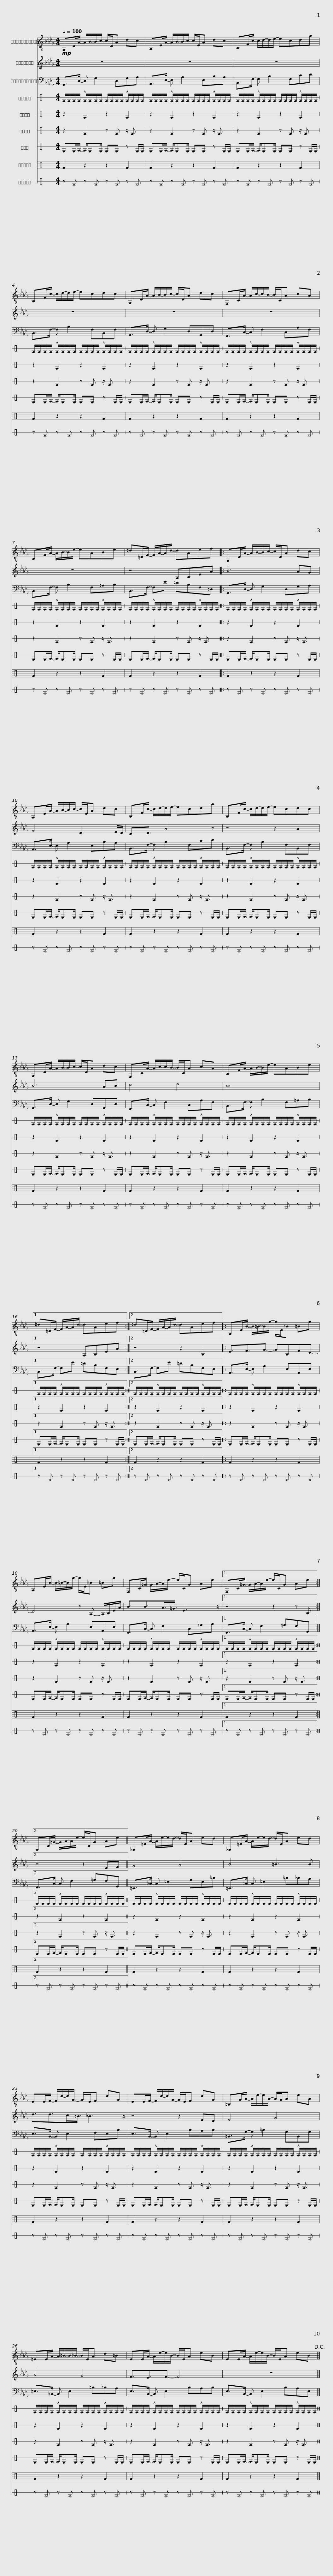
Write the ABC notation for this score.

X:1
%%score 1 2 3 4 5 6 7 8 9
L:1/8
Q:1/4=100
M:4/4
I:linebreak $
K:Db
V:1 treble-8
V:2 treble
V:3 bass transpose=-12
V:4 perc stafflines=1
K:none
V:5 perc stafflines=1
K:none
V:6 perc stafflines=1
K:none
V:7 perc stafflines=1
K:none
V:8 perc
K:none
V:9 perc stafflines=1
K:none
V:1
!mp! G,D/A/- A/B/-B/c/- c/D/A dc | A,E/A/- A/B/-B/c/- c/E/A dc |$ B,F/c/- c/d/-d/e/- ecda | B,F/c/- c/d/-d/e/- ecdc | G,D/A/- A/B/-B/c/- c/D/A dc |$ %5
 F,C/A/- A/c/-c/B/- B/C/A cA | B,F/A/- A/B/-B/e/- eABe | =d=D/F/- F/A/-A/d/- dAef |:$ G,D/A/- A/B/-B/c/- c/D/A dc | A,E/A/- A/B/-B/c/- c/E/A dc |$ %10
 B,F/c/- c/d/-d/e/- ecda | B,F/c/- c/d/-d/e/- ecdc | G,D/A/- A/B/-B/c/- c/D/A dc |$ F,C/A/- A/c/-c/B/- B/C/A cA | B,F/A/- A/B/-B/e/- eABe |1$ %15
 =d=D/F/- F/A/-A/d/- dAef :|2 =d=D/F/- F/A/-A/d/- dAef |:$ A,E/B/- B/=B/-B/g/- g/E/_B =Bg | A,E/B/- B/=B/-B/g/- g/E/_B =Bg |$ F,C/=G/- G/A/-A/e/- e/C/G Ae |1 %20
 F,C/=G/- G/A/-A/e/- e/C/G Ae :|2$ F,C/=G/- G/A/-A/e/- e/C/G Ae || _F,=E/A/- A/e/-e/d/- d/E/A ed |$ _F,=E/A/- A/e/-e/d/- d/E/A ed | EE/F/- F/d/-d/G/- G/E/F dG | %25
 EE/F/- F/d/-d/G/- G/E/F dG |$ =B,G/A/- A/e/-e/A/- A/G/A eA | =EE/A/- A/=B/-B/_B/- B/E/A d=B |$ EE/A/- A/e/-e/B/- B/E/A eB | EE/A/- A/e/-e/B/- B/E/A eB!D.C.! |] %30
V:2
 z8 | z8 |$ z8 | z8 | z8 |$ %5
 z8 | z8 | z4 A,B,EA |:$ B6 AG | F4 D3 E/D/ |$ %10
 C3/2D3/2 A4 z | z4 z2 A2 | B6 AB |$ c4 d4 | B8 |1$ %15
 z4 A,B,EA :|2 z4 z2 B,2 |:$ E3/2F3/2G- GB,FD- | D4 z A,- A,/B,/E/A/ |$ B3/2B3/2A3/4=G3/4 E3 z/ |1 %20
 z4 z2 z B, :|2$ z4 z2 EF || G4 A4 |$ B4 =B3 B | d3/2d3/2c3/4=B3/4 _B3 z/ | %25
 z4 z2 ED |$ E4 G4 | A4 G4 |$ F3/2E3/2F- F4 | z8 |] %30
V:3
 G,,>D,- D, G,2 D,G,A, | A,,>E,- E, A,2 E,B,A, |$ B,,>F,- F, B,2 F,CD | B,,>F,- F, B,2 F,B,,F, | G,,>D,- D, G,2 D,G,,D, |$ %5
 F,,>C,- C, F,2 C,A,F, | B,,>F,- F, B,2 F,=A,B, | B,,>F,- F,E =DB,F,=D, |:$ G,,>D,- D, G,2 D,G,A, | A,,>E,- E, A,2 E,B,A, |$ %10
 B,,>F,- F, B,2 F,CD | B,,>F,- F, B,2 F,B,,F, | G,,>D,- D, G,2 D,G,,D, |$ F,,>C,- C, F,2 C,A,F, | B,,>F,- F, B,2 F,=A,B, |1$ %15
 B,,>F,- F,E =DB,F,E, :|2 B,,>F,- F,E =DB,F,E, |:$ A,,>E,- E, A,2 E,A,,E, | A,,>E,- E, A,2 E,A,,E, |$ F,,>C,- C, F,2 C,=G,A, |1 %20
 F,,>C,- C, F,2 =G,F,G,, :|2$ F,,>C,- C, F,2 =G,F,G,, || =E,,>_C,- C, =E,2 G,E,=B, |$ =E,,>_C,- C, =E,2 =B,_B,A, | E,>B,,- B,, E,2 F,E,B, | %25
 E,>B,,- B,, E,2 B,A,B, |$ =B,,>G,- G, =B,2 G,B,,G, | =E,>=B,,- B,, E,2 =B,_B,A, |$ E,>B,,- B,, E,2 B,A,B, | E,>B,,- B,, E,2 B,A,E, |] %30
V:4
[K:C] E/E/E/E/ !^!E/E/E/E/ E/E/E/E/ !^!E/E/E/E/ | E/E/E/E/ !^!E/E/E/E/ E/E/E/E/ !^!E/E/E/E/ |$ E/E/E/E/ !^!E/E/E/E/ E/E/E/E/ !^!E/E/E/E/ | E/E/E/E/ !^!E/E/E/E/ E/E/E/E/ !^!E/E/E/E/ | E/E/E/E/ !^!E/E/E/E/ E/E/E/E/ !^!E/E/E/E/ |$ %5
 E/E/E/E/ !^!E/E/E/E/ E/E/E/E/ !^!E/E/E/E/ | E/E/E/E/ !^!E/E/E/E/ E/E/E/E/ !^!E/E/E/E/ | E/E/E/E/ !^!E/E/E/E/ E/E/E/E/ !^!E/E/E/E/ |:$ E/E/E/E/ !^!E/E/E/E/ E/E/E/E/ !^!E/E/E/E/ | E/E/E/E/ !^!E/E/E/E/ E/E/E/E/ !^!E/E/E/E/ |$ %10
 E/E/E/E/ !^!E/E/E/E/ E/E/E/E/ !^!E/E/E/E/ | E/E/E/E/ !^!E/E/E/E/ E/E/E/E/ !^!E/E/E/E/ | E/E/E/E/ !^!E/E/E/E/ E/E/E/E/ !^!E/E/E/E/ |$ E/E/E/E/ !^!E/E/E/E/ E/E/E/E/ !^!E/E/E/E/ | E/E/E/E/ !^!E/E/E/E/ E/E/E/E/ !^!E/E/E/E/ |1$ %15
 E/E/E/E/ !^!E/E/E/E/ E/E/E/E/ !^!E/E/E/E/ :|2 E/E/E/E/ !^!E/E/E/E/ E/E/E/E/ !^!E/E/E/E/ |:$ E/E/E/E/ !^!E/E/E/E/ E/E/E/E/ !^!E/E/E/E/ | E/E/E/E/ !^!E/E/E/E/ E/E/E/E/ !^!E/E/E/E/ |$ E/E/E/E/ !^!E/E/E/E/ E/E/E/E/ !^!E/E/E/E/ |1 %20
 E/E/E/E/ !^!E/E/E/E/ E/E/E/E/ !^!E/E/E/E/ :|2$ E/E/E/E/ !^!E/E/E/E/ E/E/E/E/ !^!E/E/E/E/ || E/E/E/E/ !^!E/E/E/E/ E/E/E/E/ !^!E/E/E/E/ |$ E/E/E/E/ !^!E/E/E/E/ E/E/E/E/ !^!E/E/E/E/ | E/E/E/E/ !^!E/E/E/E/ E/E/E/E/ !^!E/E/E/E/ | %25
 E/E/E/E/ !^!E/E/E/E/ E/E/E/E/ !^!E/E/E/E/ |$ E/E/E/E/ !^!E/E/E/E/ E/E/E/E/ !^!E/E/E/E/ | E/E/E/E/ !^!E/E/E/E/ E/E/E/E/ !^!E/E/E/E/ |$ E/E/E/E/ !^!E/E/E/E/ E/E/E/E/ !^!E/E/E/E/ | E/E/E/E/ !^!E/E/E/E/ E/E/E/E/ !^!E/E/E/E/ |] %30
V:5
[K:C] z2 E2 z2 E2 | z2 E2 z2 E2 |$ z2 E2 z2 E2 | z2 E2 z2 E2 | z2 E2 z2 E2 |$ %5
 z2 E2 z2 E2 | z2 E2 z2 E2 | z2 E2 z2 E2 |:$ z2 E2 z2 E2 | z2 E2 z2 E2 |$ %10
 z2 E2 z2 E2 | z2 E2 z2 E2 | z2 E2 z2 E2 |$ z2 E2 z2 E2 | z2 E2 z2 E2 |1$ %15
 z2 E2 z2 E2 :|2 z2 E2 z2 E2 |:$ z2 E2 z2 E2 | z2 E2 z2 E2 |$ z2 E2 z2 E2 |1 %20
 z2 E2 z2 E2 :|2$ z2 E2 z2 E2 || z2 E2 z2 E2 |$ z2 E2 z2 E2 | z2 E2 z2 E2 | %25
 z2 E2 z2 E2 |$ z2 E2 z2 E2 | z2 E2 z2 E2 |$ z2 E2 z2 E2 | z2 E2 z2 E2 |] %30
V:6
[K:C] z2 E2 z E z/ E3/2 | z2 E2 z E z/ E3/2 |$ z2 E2 z E z/ E3/2 | z2 E2 z E z/ E3/2 | z2 E2 z E z/ E3/2 |$ %5
 z2 E2 z E z/ E3/2 | z2 E2 z E z/ E3/2 | z2 E2 z E z/ E3/2 |:$ z2 E2 z E z/ E3/2 | z2 E2 z E z/ E3/2 |$ %10
 z2 E2 z E z/ E3/2 | z2 E2 z E z/ E3/2 | z2 E2 z E z/ E3/2 |$ z2 E2 z E z/ E3/2 | z2 E2 z E z/ E3/2 |1$ %15
 z2 E2 z E z/ E3/2 :|2 z2 E2 z E z/ E3/2 |:$ z2 E2 z E z/ E3/2 | z2 E2 z E z/ E3/2 |$ z2 E2 z E z/ E3/2 |1 %20
 z2 E2 z E z/ E3/2 :|2$ z2 E2 z E z/ E3/2 || z2 E2 z E z/ E3/2 |$ z2 E2 z E z/ E3/2 | z2 E2 z E z/ E3/2 | %25
 z2 E2 z E z/ E3/2 |$ z2 E2 z E z/ E3/2 | z2 E2 z E z/ E3/2 |$ z2 E2 z E z/ E3/2 | z2 E2 z E z/ E3/2 |] %30
V:7
[K:C] DD/E/- E/DD/ DD z D/D/ | DD/E/- E/DD/ DD z D/D/ |$ DD/E/- E/DD/ DD z D/D/ | DD/E/- E/DD/ DD z D/D/ | DD/E/- E/DD/ DD z D/D/ |$ %5
 DD/E/- E/DD/ DD z D/D/ | DD/E/- E/DD/ DD z D/D/ | DD/E/- E/DD/ DD z D/D/ |:$ DD/E/- E/DD/ DD z D/D/ | DD/E/- E/DD/ DD z D/D/ |$ %10
 DD/E/- E/DD/ DD z D/D/ | DD/E/- E/DD/ DD z D/D/ | DD/E/- E/DD/ DD z D/D/ |$ DD/E/- E/DD/ DD z D/D/ | DD/E/- E/DD/ DD z D/D/ |1$ %15
 DD/E/- E/DD/ DD z D/D/ :|2 DD/E/- E/DD/ DD z D/D/ |:$ DD/E/- E/DD/ DD z D/D/ | DD/E/- E/DD/ DD z D/D/ |$ DD/E/- E/DD/ DD z D/D/ |1 %20
 DD/E/- E/DD/ DD z D/D/ :|2$ DD/E/- E/DD/ DD z D/D/ || DD/E/- E/DD/ DD z D/D/ |$ DD/E/- E/DD/ DD z D/D/ | DD/E/- E/DD/ DD z D/D/ | %25
 DD/E/- E/DD/ DD z D/D/ |$ DD/E/- E/DD/ DD z D/D/ | DD/E/- E/DD/ DD z D/D/ |$ DD/E/- E/DD/ DD z D/D/ | DD/E/- E/DD/ DD z D/D/ |] %30
V:8
[K:C] F2 z2 z2 F2 | F2 z2 z2 F2 |$ F2 z2 z2 F2 | F2 z2 z2 F2 | F2 z2 z2 F2 |$ %5
 F2 z2 z2 F2 | F2 z2 z2 F2 | F2 z2 z2 F2 |:$ F2 z2 z2 F2 | F2 z2 z2 F2 |$ %10
 F2 z2 z2 F2 | F2 z2 z2 F2 | F2 z2 z2 F2 |$ F2 z2 z2 F2 | F2 z2 z2 F2 |1$ %15
 F2 z2 z2 F2 :|2 F2 z2 z2 F2 |:$ F2 z2 z2 F2 | F2 z2 z2 F2 |$ F2 z2 z2 F2 |1 %20
 F2 z2 z2 F2 :|2$ F2 z2 z2 F2 || F2 z2 z2 F2 |$ F2 z2 z2 F2 | F2 z2 z2 F2 | %25
 F2 z2 z2 F2 |$ F2 z2 z2 F2 | F2 z2 z2 F2 |$ F2 z2 z2 F2 | F2 z2 z2 F2 |] %30
V:9
[K:C] z ^E z ^E z ^E z ^E | z ^E z ^E z ^E z ^E |$ z ^E z ^E z ^E z ^E | z ^E z ^E z ^E z ^E | z ^E z ^E z ^E z ^E |$ %5
 z ^E z ^E z ^E z ^E | z ^E z ^E z ^E z ^E | z ^E z ^E z ^E z ^E |:$ z ^E z ^E z ^E z ^E | z ^E z ^E z ^E z ^E |$ %10
 z ^E z ^E z ^E z ^E | z ^E z ^E z ^E z ^E | z ^E z ^E z ^E z ^E |$ z ^E z ^E z ^E z ^E | z ^E z ^E z ^E z ^E |1$ %15
 z ^E z ^E z ^E z ^E :|2 z ^E z ^E z ^E z ^E |:$ z ^E z ^E z ^E z ^E | z ^E z ^E z ^E z ^E |$ z ^E z ^E z ^E z ^E |1 %20
 z ^E z ^E z ^E z ^E :|2$ z ^E z ^E z ^E z ^E || z ^E z ^E z ^E z ^E |$ z ^E z ^E z ^E z ^E | z ^E z ^E z ^E z ^E | %25
 z ^E z ^E z ^E z ^E |$ z ^E z ^E z ^E z ^E | z ^E z ^E z ^E z ^E |$ z ^E z ^E z ^E z ^E | z ^E z ^E z ^E z ^E |] %30
